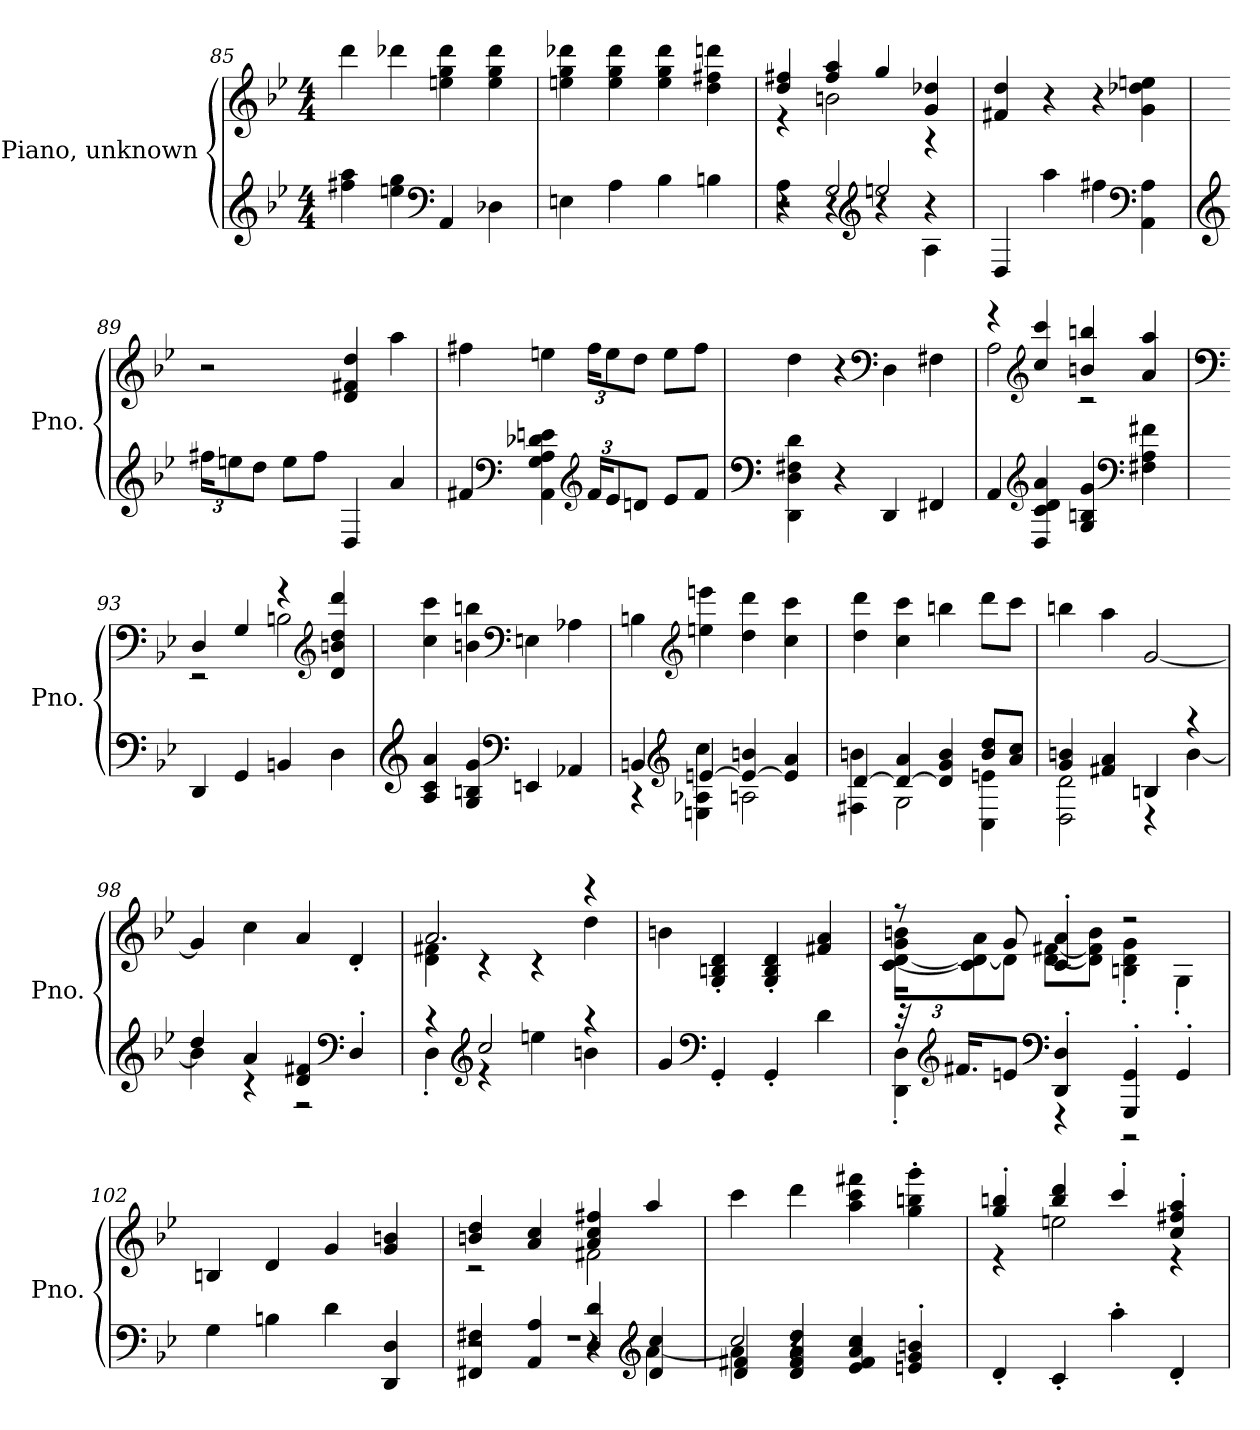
**kern	**kern
*part1	*part1
*staff2	*staff1
*I"Piano, unknown	*
*I'Pno.	*
!!LO:LB:g=z
*clefG2	*clefG2
*k[b-e-]	*k[b-e-]
*M4/4	*M4/4
=85	=85
4ff#X\ 4aa\	4ddd\
4een\ 4gg\	4ddd-X\
*clefF4	*
4AA/	4een\ 4gg\ 4ddd-\
4D-X\	4ee\ 4gg\ 4ddd-\
=86	=86
4En\	4een\ 4gg\ 4ddd-X\
4A\	4ee\ 4gg\ 4ddd-\
4B-\	4ee\ 4gg\ 4ddd-\
4Bn\	4dd\ 4ff#X\ 4dddn\
=87	=87
*^	*^
*	*^	*	*
2r	4A\	4r	4dd/ 4ff#X/	4r
.	4r	2G/	4ff#/ 4aa/	2bn\
*clefG2	*	*	*	*
2een/	4r	.	4gg/	.
.	4A\	4r	4g/ 4dd-X/	4r
*v	*v	*v	*	*
*	*v	*v
=88	=88
4D/	4f#X/ 4dd/
4aa\	4r
4ff#X\	4r
*clefF4	*
4AA\ 4A\	4g\ 4dd-X\ 4een\
=89	=89
*clefG2	*
*Xbrackettup	*
24ff#X\KL	2r
12een\	.
8dd\J	.
8ee\L	.
8ff#\J	.
4D/	4d/ 4f#X/ 4dd/
4a/	4aa\
!!LO:LB:g=z
=90	=90
4f#X/	4ff#X\
*clefF4	*
4AA\ 4G\ 4A\ 4d-X\ 4en\	4een\
*clefG2	*
*	*Xbrackettup
24f#/KL	24ff#\KL
12e/	12ee\
8dn/J	8dd\J
8e/L	8ee\L
8f#/J	8ff#\J
=91	=91
*clefF4	*
4DD\ 4D\ 4F#X\ 4d\	4dd\
4r	4r
*	*clefF4
4DD/	4D\
4FF#X/	4F#X\
=92	=92
*	*^
4AA/	4r	2A\
*clefG2	*clefG2	*
4D/ 4c/ 4d/ 4a/	4cc/ 4ccc/	.
4G/ 4Bn/ 4g/	4bn/ 4bbn/	2r
*clefF4	*	*
4F#X\ 4A\ 4f#X\	4a/ 4aa/	.
=93	=93	=93
*	*clefF4	*
4DD/	4D/	2r
4GG/	4G/	.
4BBn/	4r	2Bn\
*	*clefG2	*
4D\	4d/ 4bn/ 4dd/ 4ddd/	.
*	*v	*v
!!LO:LB:g=z
=94	=94
*clefG2	*
4A/ 4c/ 4a/	4cc\ 4ccc\
4G/ 4Bn/ 4g/	4bn\ 4bbn\
*clefF4	*clefF4
4EEn/	4En\
4AA-X/	4A-X\
=95	=95
*^	*
4BBn/	4r	4Bn\
*clefG2	*	*clefG2
[4en/	4En\ 4A-X\ 4cc\	4een\ 4eeen\
4e/_ 4bn/	2An\	4dd\ 4ddd\
4e/] 4a/	.	4cc\ 4ccc\
=96	=96	=96
[4d/	4F#X\ 4bn\	4dd\ 4ddd\
4d/_ 4a/	2G\	4cc\ 4ccc\
4d/] 4g/ 4b/	.	4bbn\
8b/ 8dd/L	4C\ 4en\	8ddd\L
8a/ 8cc/J	.	8ccc\J
=97	=97	=97
4g/ 4bn/	2D\ 2d\	4bbn\
4f#X/ 4a/	.	4aa\
4Bn/	4r	[2g/
4r	[4b\	.
=98	=98	=98
4dd/	4b\]	4g/]
4a/	4r	4cc\
4d/ 4f#X/	2r	4a/
*clefF4	*	*
4D'/	.	4d'/
!!LO:PB:g=z
=99	=99	=99
*	*	*^
4r	4D'\	2.a/	4d\ 4f#X\
*clefG2	*	*	*
2cc/	4r	.	4r
.	4een\	.	4r
4r	4bn\	4r	4dd\
*v	*v	*	*
*	*v	*v
=100	=100
4g/	4bn\
*clefF4	*
4GG'/	4G/' 4Bn/' 4d/'
4GG'/	4G/' 4B/' 4d/'
4d\	4f#X/ 4a/
=101	=101
*^	*^
32r	4DD\' 4D\'	8r	[24c\ [24d\ 24g\ 24bn\KL
*clefG2	*	*	*
16.f#X/KL	.	.	.
.	.	.	12c\] 12d\_ 12a\
8en/J	.	8g/	8d\J]
*clefF4	*	*	*
4DD/' 4D/'	4r	4c/' 4a/'	[8d\ [8f#X\L
.	.	.	8d\] 8f#\] 8b\J
4GGG/' 4GG/'	2r	2r	4Bn\' 4d\' 4g\'
4GG'/	.	.	4G'\
*v	*v	*	*
*	*v	*v
=102	=102
4G\	4Bn/
4Bn\	4d/
4d\	4g/
4DD/ 4D/	4g/ 4bn/
!!LO:LB:g=z
=103	=103
*^	*^
*	*^	*	*
1r	2r	4FF#X/ 4F#X/	4bn/ 4dd/	2r
.	.	4AA/ 4A/	4a/ 4cc/	.
.	4r	4D/ 4d/	4a/ 4cc/ 4ff#X/	2f#X\
*clefG2	*	*	*	*
.	[4a\	4d/ 4cc/	4aa/	.
*	*	*	*v	*v
=104	=104	=104	=104
2cc/	4a\]	4d/ 4f#X/	4ccc\
.	4r	4d/ 4f#/ 4a/ 4dd/	4ddd\
2r	2r	4e-/ 4f#/ 4a/ 4cc/	4aa\ 4ccc\ 4fff#X\
.	.	4en/' 4g/' 4bn/'	4gg\' 4bbn\' 4ggg\'
*v	*v	*v	*
=105	=105
*	*^
4d'/	4gg/' 4bbn/'	4r
4c'/	4bb/ 4ddd/	2een\
4aa'\	4ccc'/	.
4d'/	4cc/' 4ff#X/' 4aa/'	4r
*	*v	*v
=	=
*-	*-
